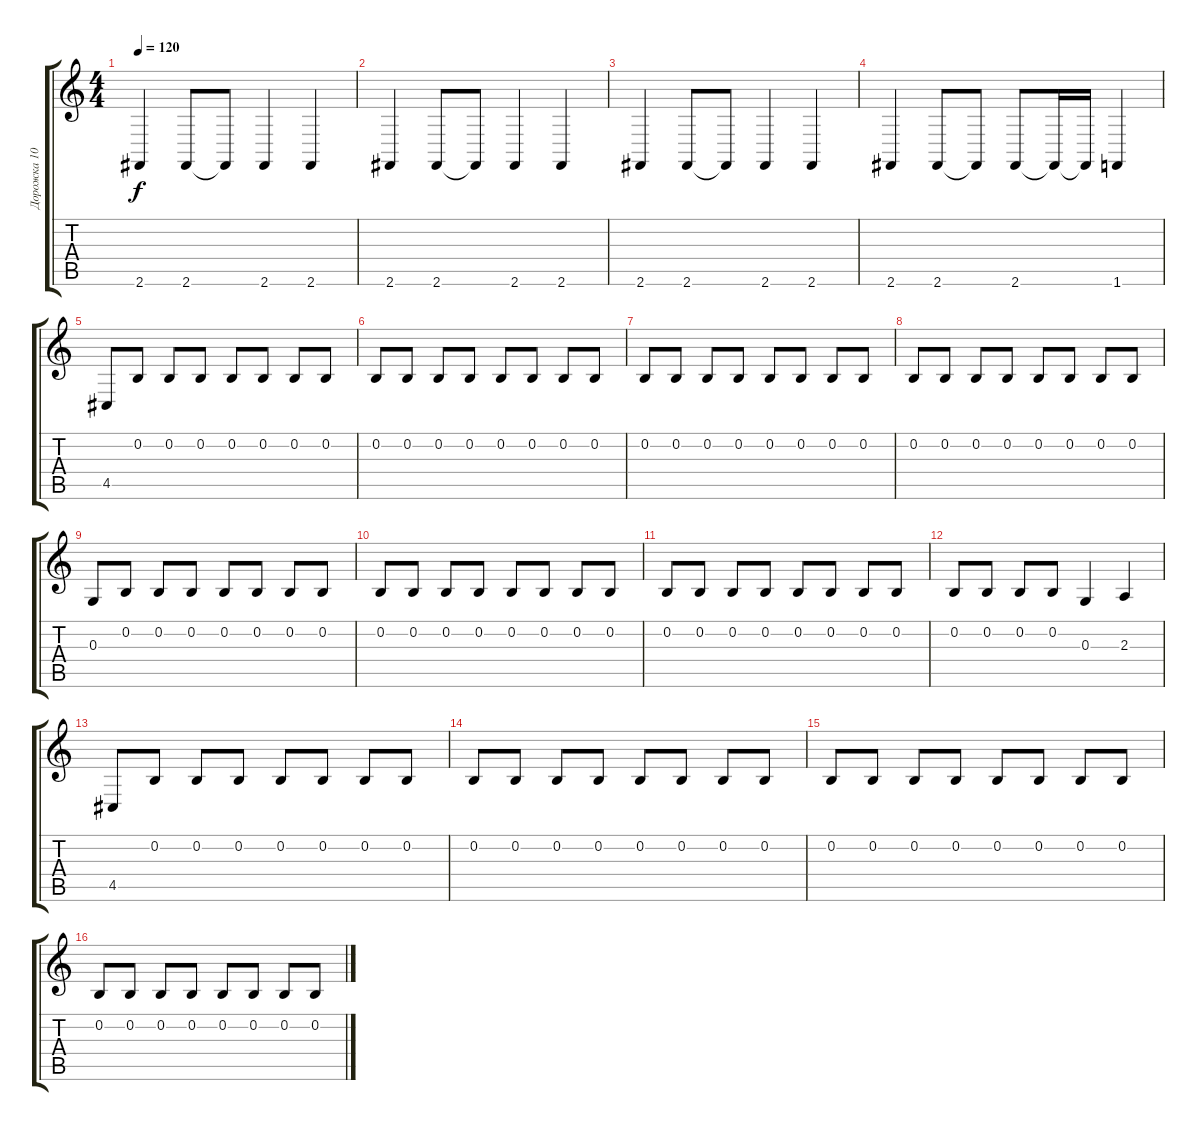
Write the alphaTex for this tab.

\track ("Дорожка 10" "Дорожка 10") {instrument acousticgrandpiano}
\staff {score tabs}
\tuning (E4 B3 G3 D3 A2 E2) {hide}
\ts (4 4)
\tempo 120
\clef g2
\ks c
2.6.4{dy f} 2.6.8 2.6{t}.8 2.6.4 2.6.4 |
2.6.4 2.6.8 2.6{t}.8 2.6.4 2.6.4 |
2.6.4 2.6.8 2.6{t}.8 2.6.4 2.6.4 |
2.6.4 2.6.8 2.6{t}.8 2.6.8 2.6{t}.16 2.6{t}.16 1.6.4 |
4.5.8 0.2.8 0.2.8 0.2.8 0.2.8 0.2.8 0.2.8 0.2.8 |
0.2.8 0.2.8 0.2.8 0.2.8 0.2.8 0.2.8 0.2.8 0.2.8 |
0.2.8 0.2.8 0.2.8 0.2.8 0.2.8 0.2.8 0.2.8 0.2.8 |
0.2.8 0.2.8 0.2.8 0.2.8 0.2.8 0.2.8 0.2.8 0.2.8 |
0.3.8 0.2.8 0.2.8 0.2.8 0.2.8 0.2.8 0.2.8 0.2.8 |
0.2.8 0.2.8 0.2.8 0.2.8 0.2.8 0.2.8 0.2.8 0.2.8 |
0.2.8 0.2.8 0.2.8 0.2.8 0.2.8 0.2.8 0.2.8 0.2.8 |
0.2.8 0.2.8 0.2.8 0.2.8 0.3.4 2.3.4 |
4.5.8 0.2.8 0.2.8 0.2.8 0.2.8 0.2.8 0.2.8 0.2.8 |
0.2.8 0.2.8 0.2.8 0.2.8 0.2.8 0.2.8 0.2.8 0.2.8 |
0.2.8 0.2.8 0.2.8 0.2.8 0.2.8 0.2.8 0.2.8 0.2.8 |
0.2.8 0.2.8 0.2.8 0.2.8 0.2.8 0.2.8 0.2.8 0.2.8
